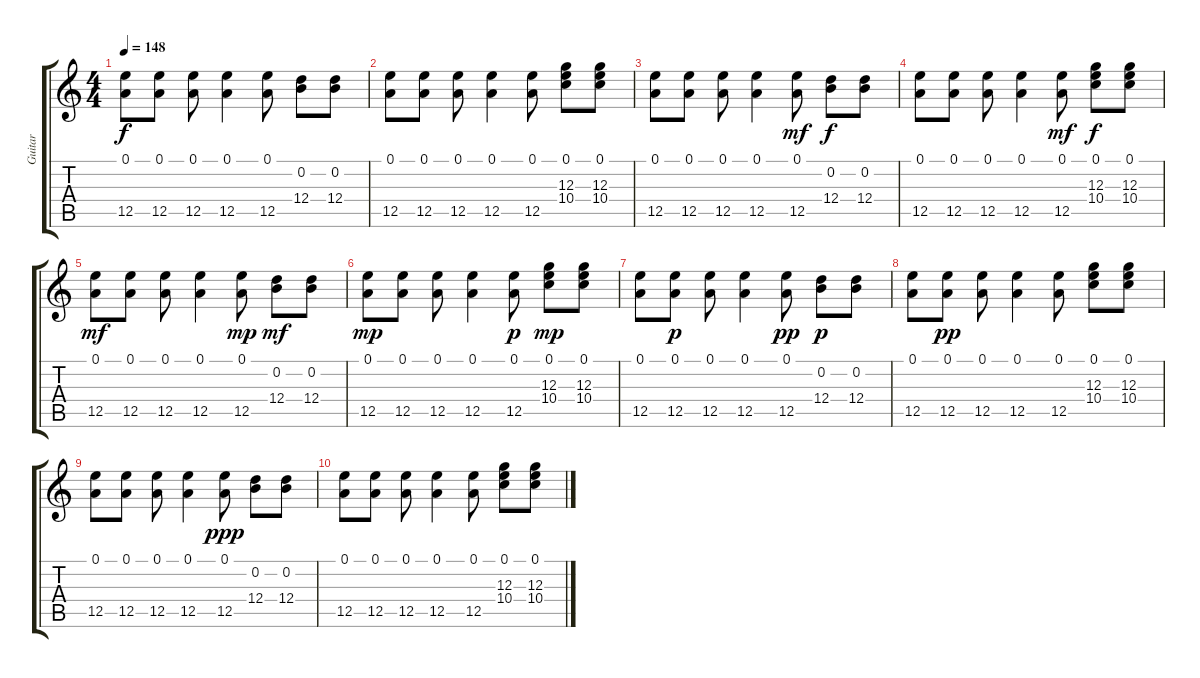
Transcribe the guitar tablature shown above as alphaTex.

\track ("Guitar" "Guitar") {instrument acousticguitarsteel}
\staff {score tabs}
\tuning (E4 B3 G3 D3 A2 E2) {hide}
\ts (4 4)
\tempo 148
\clef g2
\ks c
(0.1 12.5).8{dy f} (0.1 12.5).8 (0.1 12.5).8 (0.1 12.5).4 (0.1 12.5).8 (0.2 12.4).8 (0.2 12.4).8 |
(0.1 12.5).8 (0.1 12.5).8 (0.1 12.5).8 (0.1 12.5).4 (0.1 12.5).8 (0.1 12.3 10.4).8 (0.1 12.3 10.4).8 |
(0.1 12.5).8 (0.1 12.5).8 (0.1 12.5).8 (0.1 12.5).4 (0.1 12.5).8{dy mf} (0.2 12.4).8{dy f} (0.2 12.4).8 |
(0.1 12.5).8 (0.1 12.5).8 (0.1 12.5).8 (0.1 12.5).4 (0.1 12.5).8{dy mf} (0.1 12.3 10.4).8{dy f} (0.1 12.3 10.4).8 |
(0.1 12.5).8{dy mf} (0.1 12.5).8 (0.1 12.5).8 (0.1 12.5).4 (0.1 12.5).8{dy mp} (0.2 12.4).8{dy mf} (0.2 12.4).8 |
(0.1 12.5).8{dy mp} (0.1 12.5).8 (0.1 12.5).8 (0.1 12.5).4 (0.1 12.5).8{dy p} (0.1 12.3 10.4).8{dy mp} (0.1 12.3 10.4).8 |
(0.1 12.5).8 (0.1 12.5).8{dy p} (0.1 12.5).8 (0.1 12.5).4 (0.1 12.5).8{dy pp} (0.2 12.4).8{dy p} (0.2 12.4).8 |
(0.1 12.5).8 (0.1 12.5).8{dy pp} (0.1 12.5).8 (0.1 12.5).4 (0.1 12.5).8 (0.1 12.3 10.4).8 (0.1 12.3 10.4).8 |
(0.1 12.5).8 (0.1 12.5).8 (0.1 12.5).8 (0.1 12.5).4 (0.1 12.5).8{dy ppp} (0.2 12.4).8 (0.2 12.4).8 |
(0.1 12.5).8 (0.1 12.5).8 (0.1 12.5).8 (0.1 12.5).4 (0.1 12.5).8 (0.1 12.3 10.4).8 (0.1 12.3 10.4).8
